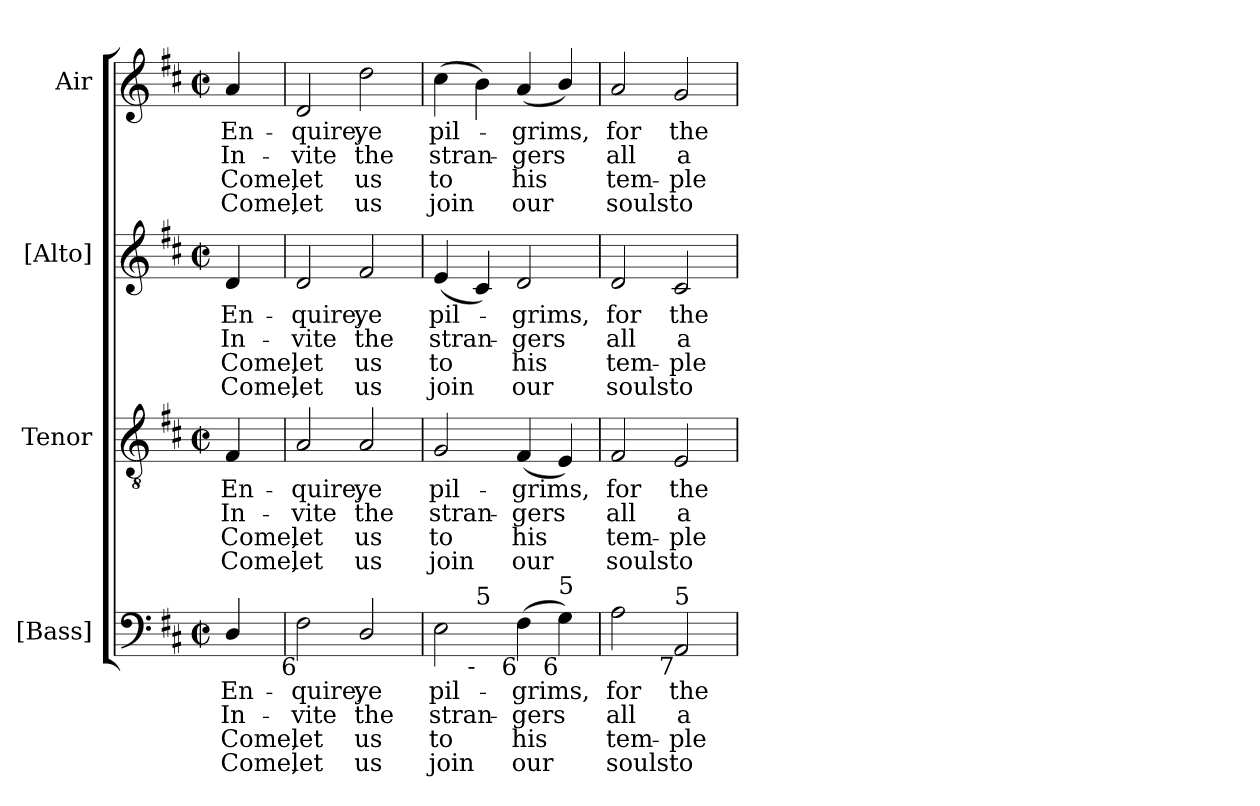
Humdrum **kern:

**kern	**text	**text	**text	**text	**kern	**text	**text	**text	**text	**kern	**text	**text	**text	**text	**kern	**text	**text	**text	**text
*part4	*part4	*part4	*part4	*part4	*part3	*part3	*part3	*part3	*part3	*part2	*part2	*part2	*part2	*part2	*part1	*part1	*part1	*part1	*part1
*staff4	*staff4	*staff4	*staff4	*staff4	*staff3	*staff3	*staff3	*staff3	*staff3	*staff2	*staff2	*staff2	*staff2	*staff2	*staff1	*staff1	*staff1	*staff1	*staff1
*I"[Bass]	*	*	*	*	*I"Tenor	*	*	*	*	*I"[Alto]	*	*	*	*	*I"Air	*	*	*	*
*I'B.	*	*	*	*	*I'T.	*	*	*	*	*I'A.	*	*	*	*	*	*	*	*	*
!!LO:PB:g=z
*clefF4	*	*	*	*	*clefGv2	*	*	*	*	*clefG2	*	*	*	*	*clefG2	*	*	*	*
*	*	*	*	*	*ITrd7c12	*	*	*	*	*	*	*	*	*	*	*	*	*	*
*k[f#c#]	*	*	*	*	*k[f#c#]	*	*	*	*	*k[f#c#]	*	*	*	*	*k[f#c#]	*	*	*	*
*D:	*	*	*	*	*D:	*	*	*	*	*D:	*	*	*	*	*D:	*	*	*	*
*M2/2	*	*	*	*	*M2/2	*	*	*	*	*M2/2	*	*	*	*	*M2/2	*	*	*	*
*met(c|)	*	*	*	*	*met(c|)	*	*	*	*	*met(c|)	*	*	*	*	*met(c|)	*	*	*	*
=	=	=	=	=	=	=	=	=	=	=	=	=	=	=	=	=	=	=	=
!	!LO:LY:b:color=#000000	!LO:LY:b:color=#000000	!LO:LY:b:color=#000000	!LO:LY:b:color=#000000	!	!	!	!	!	!	!	!	!	!	!	!	!	!	!
!	!	!	!	!	!	!LO:LY:b:color=#000000	!LO:LY:b:color=#000000	!LO:LY:b:color=#000000	!LO:LY:b:color=#000000	!	!	!	!	!	!	!	!	!	!
!	!	!	!	!	!	!	!	!	!	!	!LO:LY:b:color=#000000	!LO:LY:b:color=#000000	!LO:LY:b:color=#000000	!LO:LY:b:color=#000000	!	!	!	!	!
!	!	!	!	!	!	!	!	!	!	!	!	!	!	!	!	!LO:LY:b:color=#000000	!LO:LY:b:color=#000000	!LO:LY:b:color=#000000	!LO:LY:b:color=#000000
4Di/	En-	In-	Come,	Come,	4FF#i/	En-	In-	Come,	Come,	4di/	En-	In-	Come,	Come,	4ai/	En-	In-	Come,	Come,
=1	=1	=1	=1	=1	=1	=1	=1	=1	=1	=1	=1	=1	=1	=1	=1	=1	=1	=1	=1
!	!LO:LY:b:color=#000000	!LO:LY:b:color=#000000	!LO:LY:b:color=#000000	!LO:LY:b:color=#000000	!	!	!	!	!	!	!	!	!	!	!	!	!	!	!
!	!	!	!	!	!	!LO:LY:b:color=#000000	!LO:LY:b:color=#000000	!LO:LY:b:color=#000000	!LO:LY:b:color=#000000	!	!	!	!	!	!	!	!	!	!
!	!	!	!	!	!	!	!	!	!	!	!LO:LY:b:color=#000000	!LO:LY:b:color=#000000	!LO:LY:b:color=#000000	!LO:LY:b:color=#000000	!	!	!	!	!
!LO:TX:b:rj:t=6	!	!	!	!	!	!	!	!	!	!	!	!	!	!	!	!	!	!	!
!	!	!	!	!	!	!	!	!	!	!	!	!	!	!	!	!LO:LY:b:color=#000000	!LO:LY:b:color=#000000	!LO:LY:b:color=#000000	!LO:LY:b:color=#000000
2F#i\	-quire,	-vite	let	let	2AAi/	-quire,	-vite	let	let	2di/	-quire,	-vite	let	let	2di/	-quire,	-vite	let	let
!	!LO:LY:b:color=#000000	!LO:LY:b:color=#000000	!LO:LY:b:color=#000000	!LO:LY:b:color=#000000	!	!	!	!	!	!	!	!	!	!	!	!	!	!	!
!	!	!	!	!	!	!LO:LY:b:color=#000000	!LO:LY:b:color=#000000	!LO:LY:b:color=#000000	!LO:LY:b:color=#000000	!	!	!	!	!	!	!	!	!	!
!	!	!	!	!	!	!	!	!	!	!	!LO:LY:b:color=#000000	!LO:LY:b:color=#000000	!LO:LY:b:color=#000000	!LO:LY:b:color=#000000	!	!	!	!	!
!	!	!	!	!	!	!	!	!	!	!	!	!	!	!	!	!LO:LY:b:color=#000000	!LO:LY:b:color=#000000	!LO:LY:b:color=#000000	!LO:LY:b:color=#000000
2Di/	ye	the	us	us	2AAi/	ye	the	us	us	2f#i/	ye	the	us	us	2ddi\	ye	the	us	us
=2	=2	=2	=2	=2	=2	=2	=2	=2	=2	=2	=2	=2	=2	=2	=2	=2	=2	=2	=2
!	!LO:LY:b:color=#000000	!LO:LY:b:color=#000000	!LO:LY:b:color=#000000	!LO:LY:b:color=#000000	!	!	!	!	!	!	!	!	!	!	!	!	!	!	!
!	!	!	!	!	!	!LO:LY:b:color=#000000	!LO:LY:b:color=#000000	!LO:LY:b:color=#000000	!LO:LY:b:color=#000000	!	!	!	!	!	!	!	!	!	!
!	!	!	!	!	!	!	!	!	!	!	!LO:LY:b:color=#000000	!LO:LY:b:color=#000000	!LO:LY:b:color=#000000	!LO:LY:b:color=#000000	!	!	!	!	!
!LO:TX:b:rj:t=6	!	!	!	!	!	!	!	!	!	!	!	!	!	!	!	!	!	!	!
!	!	!	!	!	!	!	!	!	!	!	!	!	!	!	!	!LO:LY:b:color=#000000	!LO:LY:b:color=#000000	!LO:LY:b:color=#000000	!LO:LY:b:color=#000000
*^	*	*	*	*	*	*	*	*	*	*	*	*	*	*	*	*	*	*	*
2Ei\	4ryy	pil-	stran-	to	join	2GGi/	pil-	stran-	to	join	(4ei/	pil-	stran-	to	join	(4cc#i\	pil-	stran-	to	join
!	!LO:TX:b:rj:t=-	!	!	!	!	!	!	!	!	!	!	!	!	!	!	!	!	!	!	!
!	!LO:TX:t=5	!	!	!	!	!	!	!	!	!	!	!	!	!	!	!	!	!	!	!
.	2.ryy	.	.	.	.	.	.	.	.	.	4c#i/)	.	.	.	.	4bi\)	.	.	.	.
!	!	!LO:LY:b:color=#000000	!LO:LY:b:color=#000000	!LO:LY:b:color=#000000	!LO:LY:b:color=#000000	!	!	!	!	!	!	!	!	!	!	!	!	!	!	!
!	!	!	!	!	!	!	!LO:LY:b:color=#000000	!LO:LY:b:color=#000000	!LO:LY:b:color=#000000	!LO:LY:b:color=#000000	!	!	!	!	!	!	!	!	!	!
!	!	!	!	!	!	!	!	!	!	!	!	!LO:LY:b:color=#000000	!LO:LY:b:color=#000000	!LO:LY:b:color=#000000	!LO:LY:b:color=#000000	!	!	!	!	!
!LO:TX:b:rj:t=6	!	!	!	!	!	!	!	!	!	!	!	!	!	!	!	!	!	!	!	!
!	!	!	!	!	!	!	!	!	!	!	!	!	!	!	!	!	!LO:LY:b:color=#000000	!LO:LY:b:color=#000000	!LO:LY:b:color=#000000	!LO:LY:b:color=#000000
(4F#i\	.	-grims,	-gers	his	our	(4FF#i/	-grims,	-gers	his	our	2di/	-grims,	-gers	his	our	(4ai/	-grims,	-gers	his	our
!LO:TX:b:rj:t=6	!	!	!	!	!	!	!	!	!	!	!	!	!	!	!	!	!	!	!	!
!LO:TX:t=5	!	!	!	!	!	!	!	!	!	!	!	!	!	!	!	!	!	!	!	!
4Gi\)	.	.	.	.	.	4EEi/)	.	.	.	.	.	.	.	.	.	4bi/)	.	.	.	.
*v	*v	*	*	*	*	*	*	*	*	*	*	*	*	*	*	*	*	*	*	*
=3	=3	=3	=3	=3	=3	=3	=3	=3	=3	=3	=3	=3	=3	=3	=3	=3	=3	=3	=3
*^	*	*	*	*	*	*	*	*	*	*	*	*	*	*	*	*	*	*	*
!	!	!LO:LY:b:color=#000000	!LO:LY:b:color=#000000	!LO:LY:b:color=#000000	!LO:LY:b:color=#000000	!	!	!	!	!	!	!	!	!	!	!	!	!	!	!
*v	*v	*	*	*	*	*	*	*	*	*	*	*	*	*	*	*	*	*	*	*
*^	*	*	*	*	*	*	*	*	*	*	*	*	*	*	*	*	*	*	*
!	!	!	!	!	!	!	!LO:LY:b:color=#000000	!LO:LY:b:color=#000000	!LO:LY:b:color=#000000	!LO:LY:b:color=#000000	!	!	!	!	!	!	!	!	!	!
*v	*v	*	*	*	*	*	*	*	*	*	*	*	*	*	*	*	*	*	*	*
*^	*	*	*	*	*	*	*	*	*	*	*	*	*	*	*	*	*	*	*
!	!	!	!	!	!	!	!	!	!	!	!	!LO:LY:b:color=#000000	!LO:LY:b:color=#000000	!LO:LY:b:color=#000000	!LO:LY:b:color=#000000	!	!	!	!	!
*v	*v	*	*	*	*	*	*	*	*	*	*	*	*	*	*	*	*	*	*	*
*^	*	*	*	*	*	*	*	*	*	*	*	*	*	*	*	*	*	*	*
!LO:TX:b:rj:t=6	!	!	!	!	!	!	!	!	!	!	!	!	!	!	!	!	!	!	!	!
!LO:TX:t=4	!	!	!	!	!	!	!	!	!	!	!	!	!	!	!	!	!	!	!	!
!	!	!	!	!	!	!	!	!	!	!	!	!	!	!	!	!	!LO:LY:b:color=#000000	!LO:LY:b:color=#000000	!LO:LY:b:color=#000000	!LO:LY:b:color=#000000
*v	*v	*	*	*	*	*	*	*	*	*	*	*	*	*	*	*	*	*	*	*
2Ai\	for	all	tem-	souls	2FF#i/	for	all	tem-	souls	2di/	for	all	tem-	-souls	2ai/	for	all	tem-	-souls
!	!LO:LY:b:color=#000000	!LO:LY:b:color=#000000	!LO:LY:b:color=#000000	!LO:LY:b:color=#000000	!	!	!	!	!	!	!	!	!	!	!	!	!	!	!
!	!	!	!	!	!	!LO:LY:b:color=#000000	!LO:LY:b:color=#000000	!LO:LY:b:color=#000000	!LO:LY:b:color=#000000	!	!	!	!	!	!	!	!	!	!
!	!	!	!	!	!	!	!	!	!	!	!LO:LY:b:color=#000000	!LO:LY:b:color=#000000	!LO:LY:b:color=#000000	!LO:LY:b:color=#000000	!	!	!	!	!
!LO:TX:b:rj:t=7	!	!	!	!	!	!	!	!	!	!	!	!	!	!	!	!	!	!	!
!LO:TX:t=5	!	!	!	!	!	!	!	!	!	!	!	!	!	!	!	!	!	!	!
!	!	!	!	!	!	!	!	!	!	!	!	!	!	!	!	!LO:LY:b:color=#000000	!LO:LY:b:color=#000000	!LO:LY:b:color=#000000	!LO:LY:b:color=#000000
2AAi/	the	a-	ple	-to	2EEi/	the	a-	ple	-to	2c#i/	the	a-	ple	to	2gi/	the	a-	ple	to
=	=	=	=	=	=	=	=	=	=	=	=	=	=	=	=	=	=	=	=
*-	*-	*-	*-	*-	*-	*-	*-	*-	*-	*-	*-	*-	*-	*-	*-	*-	*-	*-	*-
